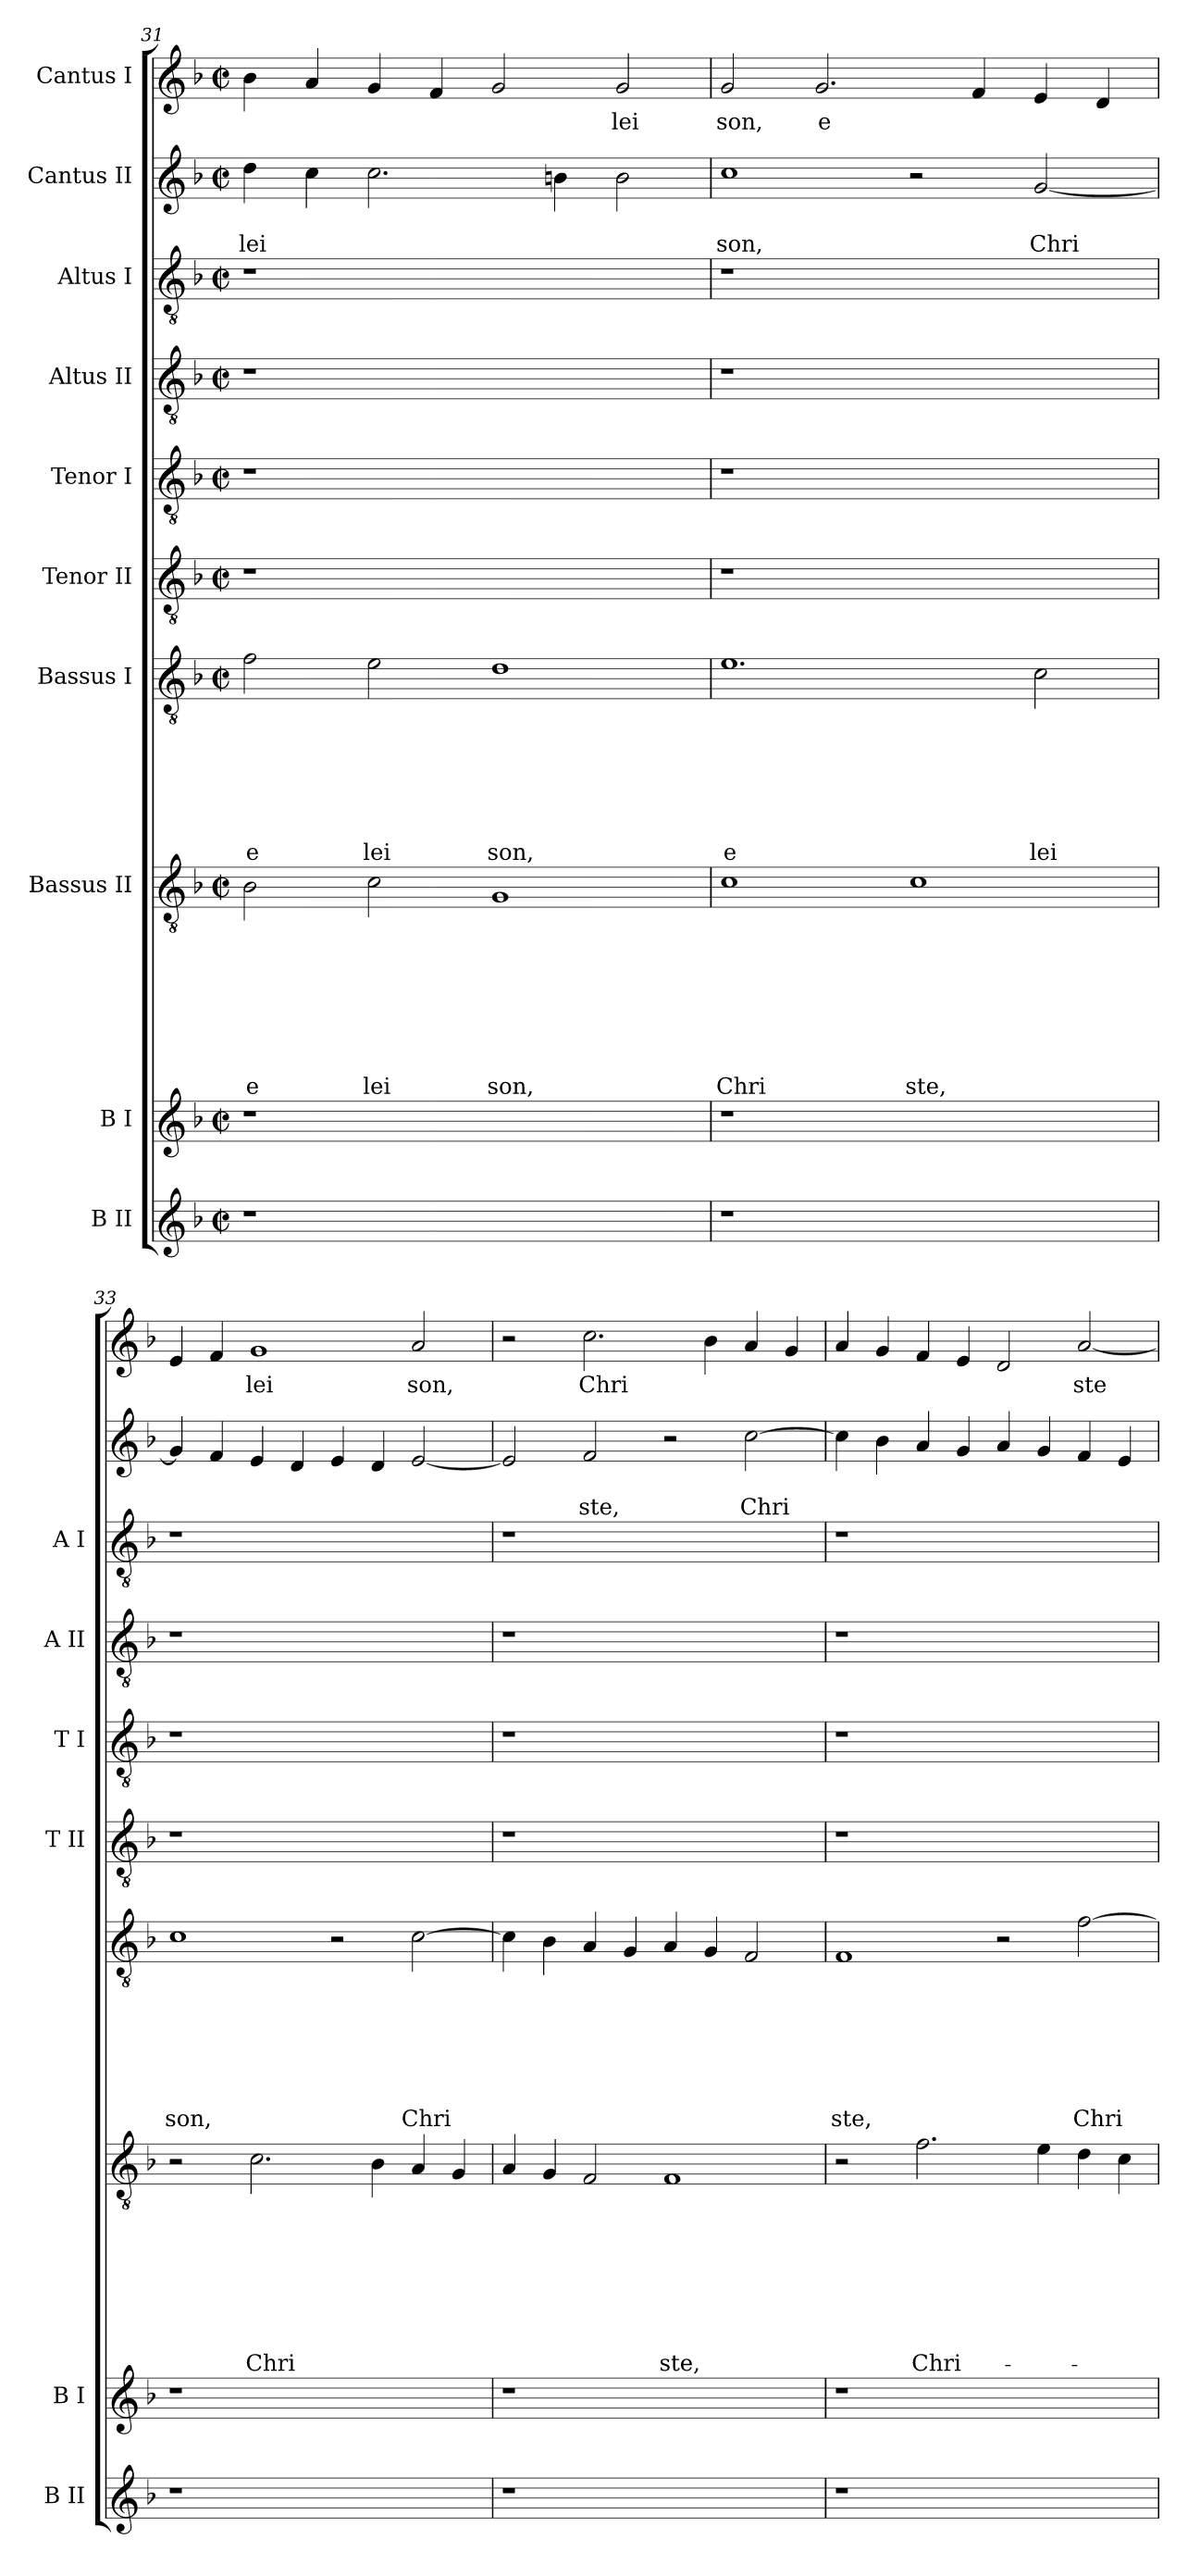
**kern	**kern	**kern	**text	**text	**text	**text	**text	**text	**text	**text	**kern	**text	**text	**text	**text	**text	**text	**text	**kern	**kern	**kern	**kern	**kern	**text	**text	**kern	**text
*part10	*part9	*part8	*part8	*part8	*part8	*part8	*part8	*part8	*part8	*part8	*part7	*part7	*part7	*part7	*part7	*part7	*part7	*part7	*part6	*part5	*part4	*part3	*part2	*part2	*part2	*part1	*part1
*staff10	*staff9	*staff8	*staff8	*staff8	*staff8	*staff8	*staff8	*staff8	*staff8	*staff8	*staff7	*staff7	*staff7	*staff7	*staff7	*staff7	*staff7	*staff7	*staff6	*staff5	*staff4	*staff3	*staff2	*staff2	*staff2	*staff1	*staff1
*I"B II	*I"B I	*I"Bassus II	*	*	*	*	*	*	*	*	*I"Bassus I	*	*	*	*	*	*	*	*I"Tenor II	*I"Tenor I	*I"Altus II	*I"Altus I	*I"Cantus II	*	*	*I"Cantus I	*
*I'B II	*I'B I	*	*	*	*	*	*	*	*	*	*	*	*	*	*	*	*	*	*I'T II	*I'T I	*I'A II	*I'A I	*	*	*	*	*
*clefG2	*clefG2	*clefGv2	*	*	*	*	*	*	*	*	*clefGv2	*	*	*	*	*	*	*	*clefGv2	*clefGv2	*clefGv2	*clefGv2	*clefG2	*	*	*clefG2	*
*k[b-]	*k[b-]	*k[b-]	*	*	*	*	*	*	*	*	*k[b-]	*	*	*	*	*	*	*	*k[b-]	*k[b-]	*k[b-]	*k[b-]	*k[b-]	*	*	*k[b-]	*
*F:	*F:	*F:	*	*	*	*	*	*	*	*	*F:	*	*	*	*	*	*	*	*F:	*F:	*F:	*F:	*F:	*	*	*F:	*
*M2/2	*M2/2	*M2/2	*	*	*	*	*	*	*	*	*M2/2	*	*	*	*	*	*	*	*M2/2	*M2/2	*M2/2	*M2/2	*M2/2	*	*	*M2/2	*
*met(c|)	*met(c|)	*met(c|)	*	*	*	*	*	*	*	*	*met(c|)	*	*	*	*	*	*	*	*met(c|)	*met(c|)	*met(c|)	*met(c|)	*met(c|)	*	*	*met(c|)	*
=31	=31	=31	=31	=31	=31	=31	=31	=31	=31	=31	=31	=31	=31	=31	=31	=31	=31	=31	=31	=31	=31	=31	=31	=31	=31	=31	=31
!	!	!	!	!	!	!	!	!	!	!LO:LY:b	!	!	!	!	!	!	!	!LO:LY:b	!	!	!	!	!	!	!LO:LY:b	!	!
1r	1r	2B-\	.	.	.	.	.	.	.	e	2f\	.	.	.	.	.	.	e	1r	1r	1r	1r	4dd\	.	lei	4b-\	.
.	.	.	.	.	.	.	.	.	.	.	.	.	.	.	.	.	.	.	.	.	.	.	4cc\	.	.	4a/	.
!	!	!	!	!	!	!	!	!	!	!LO:LY:b	!	!	!	!	!	!	!	!LO:LY:b	!	!	!	!	!	!	!	!	!
.	.	2c\	.	.	.	.	.	.	.	lei	2e\	.	.	.	.	.	.	lei	.	.	.	.	2.cc\	.	.	4g/	.
.	.	.	.	.	.	.	.	.	.	.	.	.	.	.	.	.	.	.	.	.	.	.	.	.	.	4f/	.
!	!	!	!	!	!	!	!	!	!	!LO:LY:b	!	!	!	!	!	!	!	!LO:LY:b	!	!	!	!	!	!	!	!	!
1ryy	1ryy	1G	.	.	.	.	.	.	.	son,	1d	.	.	.	.	.	.	son,	1ryy	1ryy	1ryy	1ryy	.	.	.	2g/	.
.	.	.	.	.	.	.	.	.	.	.	.	.	.	.	.	.	.	.	.	.	.	.	4bn\	.	.	.	.
!	!	!	!	!	!	!	!	!	!	!	!	!	!	!	!	!	!	!	!	!	!	!	!	!	!	!	!LO:LY:b
.	.	.	.	.	.	.	.	.	.	.	.	.	.	.	.	.	.	.	.	.	.	.	2b\	.	.	2g/	lei
=32	=32	=32	=32	=32	=32	=32	=32	=32	=32	=32	=32	=32	=32	=32	=32	=32	=32	=32	=32	=32	=32	=32	=32	=32	=32	=32	=32
!	!	!	!	!	!	!	!	!	!	!LO:LY:b	!	!	!	!	!	!	!	!LO:LY:b	!	!	!	!	!	!	!LO:LY:b	!	!LO:LY:b
1r	1r	1c	.	.	.	.	.	.	.	Chri	1.e	.	.	.	.	.	.	e	1r	1r	1r	1r	1cc	.	son,	2g/	son,
!	!	!	!	!	!	!	!	!	!	!	!	!	!	!	!	!	!	!	!	!	!	!	!	!	!	!	!LO:LY:b
.	.	.	.	.	.	.	.	.	.	.	.	.	.	.	.	.	.	.	.	.	.	.	.	.	.	2.g/	e
!	!	!	!	!	!	!	!	!	!	!LO:LY:b	!	!	!	!	!	!	!	!	!	!	!	!	!	!	!	!	!
1ryy	1ryy	1c	.	.	.	.	.	.	.	ste,	.	.	.	.	.	.	.	.	1ryy	1ryy	1ryy	1ryy	2r	.	.	.	.
.	.	.	.	.	.	.	.	.	.	.	.	.	.	.	.	.	.	.	.	.	.	.	.	.	.	4f/	.
!	!	!	!	!	!	!	!	!	!	!	!	!	!	!	!	!	!	!LO:LY:b	!	!	!	!	!	!	!LO:LY:b	!	!
.	.	.	.	.	.	.	.	.	.	.	2c\	.	.	.	.	.	.	lei	.	.	.	.	[<2g/	.	Chri	4e/	.
.	.	.	.	.	.	.	.	.	.	.	.	.	.	.	.	.	.	.	.	.	.	.	.	.	.	4d/	.
=33	=33	=33	=33	=33	=33	=33	=33	=33	=33	=33	=33	=33	=33	=33	=33	=33	=33	=33	=33	=33	=33	=33	=33	=33	=33	=33	=33
!	!	!	!	!	!	!	!	!	!	!	!	!	!	!	!	!	!	!LO:LY:b	!	!	!	!	!	!	!	!	!
1r	1r	2r	.	.	.	.	.	.	.	.	1c	.	.	.	.	.	.	son,	1r	1r	1r	1r	4g/]	.	.	4e/	.
.	.	.	.	.	.	.	.	.	.	.	.	.	.	.	.	.	.	.	.	.	.	.	4f/	.	.	4f/	.
!	!	!	!	!	!	!	!	!	!	!LO:LY:b	!	!	!	!	!	!	!	!	!	!	!	!	!	!	!	!	!LO:LY:b
.	.	2.c\	.	.	.	.	.	.	.	Chri	.	.	.	.	.	.	.	.	.	.	.	.	4e/	.	.	1g	lei
.	.	.	.	.	.	.	.	.	.	.	.	.	.	.	.	.	.	.	.	.	.	.	4d/	.	.	.	.
1ryy	1ryy	.	.	.	.	.	.	.	.	.	2r	.	.	.	.	.	.	.	1ryy	1ryy	1ryy	1ryy	4e/	.	.	.	.
.	.	4B-\	.	.	.	.	.	.	.	.	.	.	.	.	.	.	.	.	.	.	.	.	4d/	.	.	.	.
!	!	!	!	!	!	!	!	!	!	!	!	!	!	!	!	!	!	!LO:LY:b	!	!	!	!	!	!	!	!	!LO:LY:b
.	.	4A/	.	.	.	.	.	.	.	.	[<2c\	.	.	.	.	.	.	Chri	.	.	.	.	[<2e/	.	.	2a/	son,
.	.	4G/	.	.	.	.	.	.	.	.	.	.	.	.	.	.	.	.	.	.	.	.	.	.	.	.	.
!!LO:LB:g=z
=34	=34	=34	=34	=34	=34	=34	=34	=34	=34	=34	=34	=34	=34	=34	=34	=34	=34	=34	=34	=34	=34	=34	=34	=34	=34	=34	=34
1r	1r	4A/	.	.	.	.	.	.	.	.	4c\]	.	.	.	.	.	.	.	1r	1r	1r	1r	2e/]	.	.	2r	.
.	.	4G/	.	.	.	.	.	.	.	.	4B-\	.	.	.	.	.	.	.	.	.	.	.	.	.	.	.	.
!	!	!	!	!	!	!	!	!	!	!	!	!	!	!	!	!	!	!	!	!	!	!	!	!	!LO:LY:b	!	!LO:LY:b
.	.	2F/	.	.	.	.	.	.	.	.	4A/	.	.	.	.	.	.	.	.	.	.	.	2f/	.	ste,	2.cc\	Chri
.	.	.	.	.	.	.	.	.	.	.	4G/	.	.	.	.	.	.	.	.	.	.	.	.	.	.	.	.
!	!	!	!	!	!	!	!	!	!	!LO:LY:b	!	!	!	!	!	!	!	!	!	!	!	!	!	!	!	!	!
1ryy	1ryy	1F	.	.	.	.	.	.	.	ste,	4A/	.	.	.	.	.	.	.	1ryy	1ryy	1ryy	1ryy	2r	.	.	.	.
.	.	.	.	.	.	.	.	.	.	.	4G/	.	.	.	.	.	.	.	.	.	.	.	.	.	.	4b-\	.
!	!	!	!	!	!	!	!	!	!	!	!	!	!	!	!	!	!	!	!	!	!	!	!	!	!LO:LY:b	!	!
.	.	.	.	.	.	.	.	.	.	.	2F/	.	.	.	.	.	.	.	.	.	.	.	[>2cc\	.	Chri	4a/	.
.	.	.	.	.	.	.	.	.	.	.	.	.	.	.	.	.	.	.	.	.	.	.	.	.	.	4g/	.
=35	=35	=35	=35	=35	=35	=35	=35	=35	=35	=35	=35	=35	=35	=35	=35	=35	=35	=35	=35	=35	=35	=35	=35	=35	=35	=35	=35
!	!	!	!	!	!	!	!	!	!	!	!	!	!	!	!	!	!	!LO:LY:b	!	!	!	!	!	!	!	!	!
1r	1r	2r	.	.	.	.	.	.	.	.	1F	.	.	.	.	.	.	ste,	1r	1r	1r	1r	4cc\]	.	.	4a/	.
.	.	.	.	.	.	.	.	.	.	.	.	.	.	.	.	.	.	.	.	.	.	.	4b-\	.	.	4g/	.
!	!	!	!	!	!	!	!	!	!	!LO:LY:b	!	!	!	!	!	!	!	!	!	!	!	!	!	!	!	!	!
.	.	2.f\	.	.	.	.	.	.	.	Chri-	.	.	.	.	.	.	.	.	.	.	.	.	4a/	.	.	4f/	.
.	.	.	.	.	.	.	.	.	.	.	.	.	.	.	.	.	.	.	.	.	.	.	4g/	.	.	4e/	.
1ryy	1ryy	.	.	.	.	.	.	.	.	.	2r	.	.	.	.	.	.	.	1ryy	1ryy	1ryy	1ryy	4a/	.	.	2d/	.
.	.	4e\	.	.	.	.	.	.	.	.	.	.	.	.	.	.	.	.	.	.	.	.	4g/	.	.	.	.
!	!	!	!	!	!	!	!	!	!	!	!	!	!	!	!	!	!	!LO:LY:b	!	!	!	!	!	!	!	!	!LO:LY:b
.	.	4d\	.	.	.	.	.	.	.	.	[>2f\	.	.	.	.	.	.	Chri	.	.	.	.	4f/	.	.	[<2a/	ste
.	.	4c\	.	.	.	.	.	.	.	.	.	.	.	.	.	.	.	.	.	.	.	.	4e/	.	.	.	.
=	=	=	=	=	=	=	=	=	=	=	=	=	=	=	=	=	=	=	=	=	=	=	=	=	=	=	=
*-	*-	*-	*-	*-	*-	*-	*-	*-	*-	*-	*-	*-	*-	*-	*-	*-	*-	*-	*-	*-	*-	*-	*-	*-	*-	*-	*-
